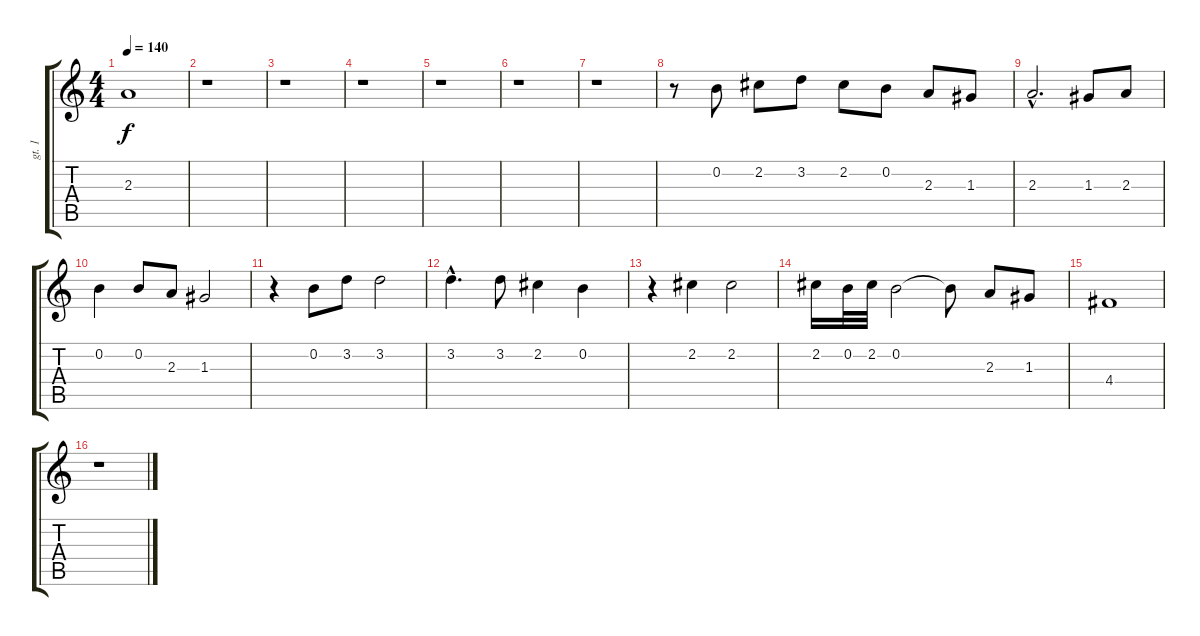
\track ("gt. 1" "gt. 1") {instrument acousticguitarsteel}
\staff {score tabs}
\tuning (E4 B3 G3 D3 A2 E2) {hide}
\ts (4 4)
\tempo 140
\clef g2
\ks c
2.3.1{dy f} |
r.1 |
r.1 |
r.1 |
r.1 |
r.1 |
r.1 |
r.8 0.2.8 2.2.8 3.2.8 2.2.8 0.2.8 2.3.8 1.3.8 |
2.3{hac}.2{d} 1.3.8 2.3.8 |
0.2.4 0.2.8 2.3.8 1.3.2 |
r.4 0.2.8 3.2.8 3.2.2 |
3.2{hac}.4{d} 3.2.8 2.2.4 0.2.4 |
r.4 2.2.4 2.2.2 |
2.2.16 0.2.32 2.2.32 0.2.2 0.2{t}.8 2.3.8 1.3.8 |
4.4.1 |
r.1
